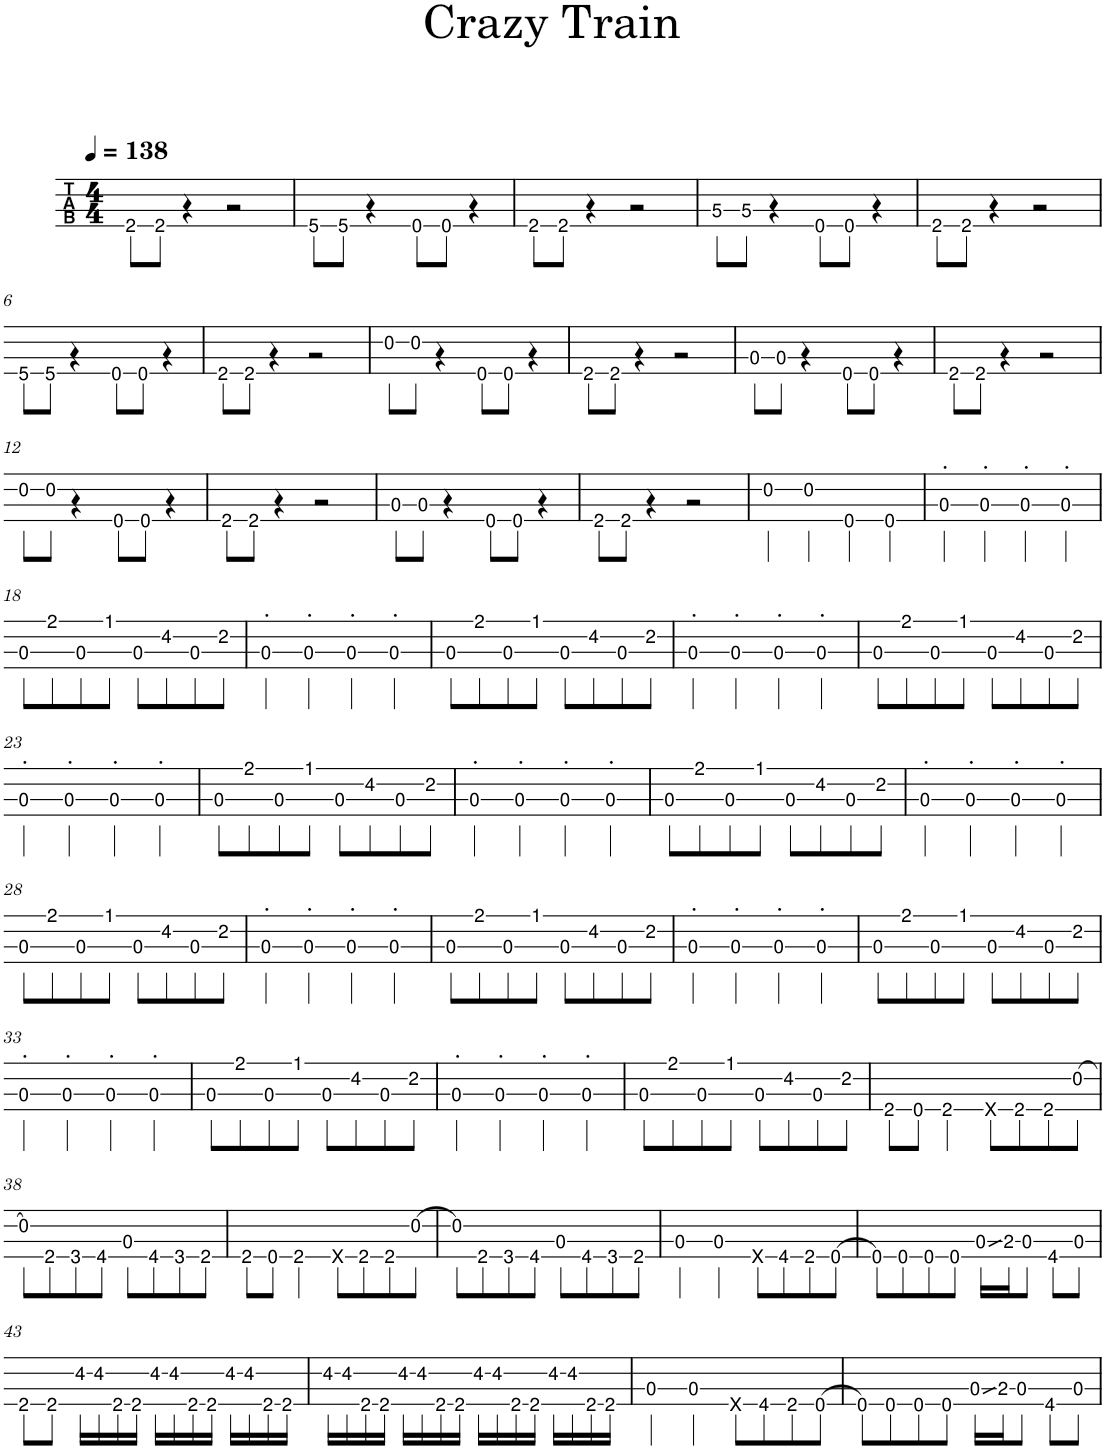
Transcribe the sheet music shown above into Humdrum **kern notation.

**kern
*part1
*staff1
*I"Bass Guitar
*I'B. Guit.
*stria4
*
*Trd7c12
*k[b-e-a-d-]
*M4/4
*MM138
=1
8FF\L
8FF\J
4r
2r
=2
8AA-\L
8AA-\J
4r
8EE-\L
8EE-\J
4r
=3
8FF\L
8FF\J
4r
2r
=4
8D-\L
8D-\J
4r
8EE-\L
8EE-\J
4r
=5
8FF\L
8FF\J
4r
2r
!!LO:LB:g=z
=6
8AA-\L
8AA-\J
4r
8EE-\L
8EE-\J
4r
=7
8FF\L
8FF\J
4r
2r
=8
8D-\L
8D-\J
4r
8EE-\L
8EE-\J
4r
=9
8FF\L
8FF\J
4r
2r
=10
8AA-\L
8AA-\J
4r
8EE-\L
8EE-\J
4r
=11
8FF\L
8FF\J
4r
2r
!!LO:LB:g=z
=12
8D-\L
8D-\J
4r
8EE-\L
8EE-\J
4r
=13
8FF\L
8FF\J
4r
2r
=14
8AA-\L
8AA-\J
4r
8EE-\L
8EE-\J
4r
=15
8FF\L
8FF\J
4r
2r
=16
4D-\
4D-\
4EE-\
4EE-\
=17
4AA-'\
4AA-'\
4AA-'\
4AA-'\
!!LO:LB:g=z
=18
8AA-\L
8A-\
8AA-\
8G\J
8AA-\L
8F\
8AA-\
8E-\J
=19
4AA-'\
4AA-'\
4AA-'\
4AA-'\
=20
8AA-\L
8A-\
8AA-\
8G\J
8AA-\L
8F\
8AA-\
8E-\J
=21
4AA-'\
4AA-'\
4AA-'\
4AA-'\
=22
8AA-\L
8A-\
8AA-\
8G\J
8AA-\L
8F\
8AA-\
8E-\J
!!LO:LB:g=z
=23
4AA-'\
4AA-'\
4AA-'\
4AA-'\
=24
8AA-\L
8A-\
8AA-\
8G\J
8AA-\L
8F\
8AA-\
8E-\J
=25
4AA-'\
4AA-'\
4AA-'\
4AA-'\
=26
8AA-\L
8A-\
8AA-\
8G\J
8AA-\L
8F\
8AA-\
8E-\J
=27
4AA-'\
4AA-'\
4AA-'\
4AA-'\
!!LO:LB:g=z
=28
8AA-\L
8A-\
8AA-\
8G\J
8AA-\L
8F\
8AA-\
8E-\J
=29
4AA-'\
4AA-'\
4AA-'\
4AA-'\
=30
8AA-\L
8A-\
8AA-\
8G\J
8AA-\L
8F\
8AA-\
8E-\J
=31
4AA-'\
4AA-'\
4AA-'\
4AA-'\
=32
8AA-\L
8A-\
8AA-\
8G\J
8AA-\L
8F\
8AA-\
8E-\J
!!LO:LB:g=z
=33
4AA-'\
4AA-'\
4AA-'\
4AA-'\
=34
8AA-\L
8A-\
8AA-\
8G\J
8AA-\L
8F\
8AA-\
8E-\J
=35
4AA-'\
4AA-'\
4AA-'\
4AA-'\
=36
8AA-\L
8A-\
8AA-\
8G\J
8AA-\L
8F\
8AA-\
8E-\J
=37
8FF\L
8EE-\J
4FF\
8EE-\L
8FF\
8FF\
[8D-\J
!!LO:LB:g=z
=38
8D-\L]
8FF\
8GG-X\
8GG#X\J
8AA-\L
8GG\
8GG-X\
8FF\J
=39
8FF\L
8EE-\J
4FF\
8EE-\L
8FF\
8FF\
[8D-\J
=40
8D-\L]
8FF\
8GG-X\
8GG#X\J
8AA-\L
8GG\
8GG-X\
8FF\J
=41
4AA-\
4AA-\
8EE-\L
8GG\
8FF\
[8EE-\J
=42
8EE-\L]
8EE-\
8EE-\
8EE-\J
16AA-\LL
16BB-\J
8AA-\J
8GG\L
8AA-\J
!!LO:LB:g=z
=43
8FF\L
8FF\J
16F\LL
16F\
16FF\
16FF\JJ
16F\LL
16F\
16FF\
16FF\JJ
16F\LL
16F\
16FF\
16FF\JJ
=44
16F\LL
16F\
16FF\
16FF\JJ
16F\LL
16F\
16FF\
16FF\JJ
16F\LL
16F\
16FF\
16FF\JJ
16F\LL
16F\
16FF\
16FF\JJ
=45
4AA-\
4AA-\
8EE-\L
8GG\
8FF\
[8EE-\J
=46
8EE-\L]
8EE-\
8EE-\
8EE-\J
16AA-\LL
16BB-\J
8AA-\J
8GG\L
8AA-\J
=
*-
